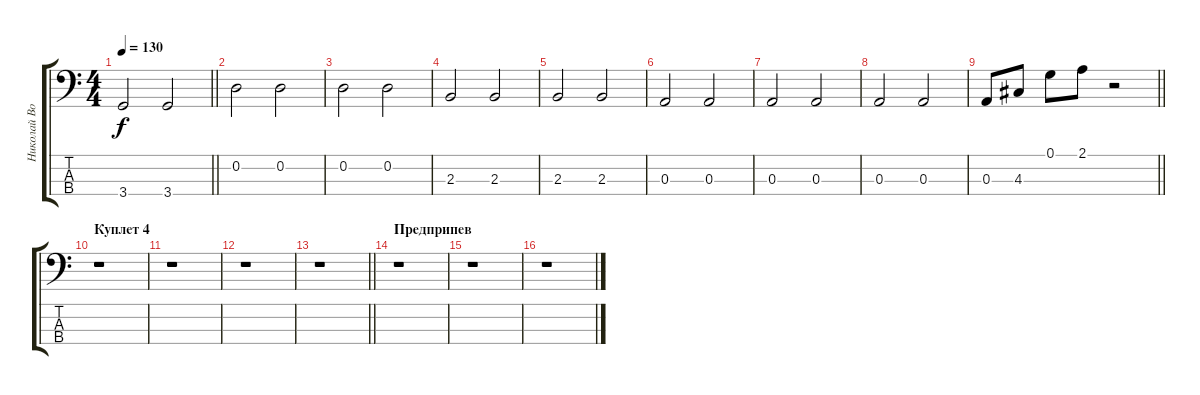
\track ("Николай Воронов (бас-гитара)" "Николай Во") {instrument fretlessbass}
\staff {score tabs}
\tuning (G2 D2 A1 E1) {hide}
\ts (4 4)
\tempo 130
\clef f4
\barLineRight lightlight
\ks c
3.4.2{dy f} 3.4.2 |
0.2.2 0.2.2 |
0.2.2 0.2.2 |
2.3.2 2.3.2 |
2.3.2 2.3.2 |
0.3.2 0.3.2 |
0.3.2 0.3.2 |
0.3.2 0.3.2 |
\barLineRight lightlight
0.3.8 4.3.8 0.1.8 2.1.8 r.2 |
\section ("" "Куплет 4")
r.1 |
r.1 |
r.1 |
\barLineRight lightlight
r.1 |
\section ("" "Предприпев")
r.1 |
r.1 |
r.1
